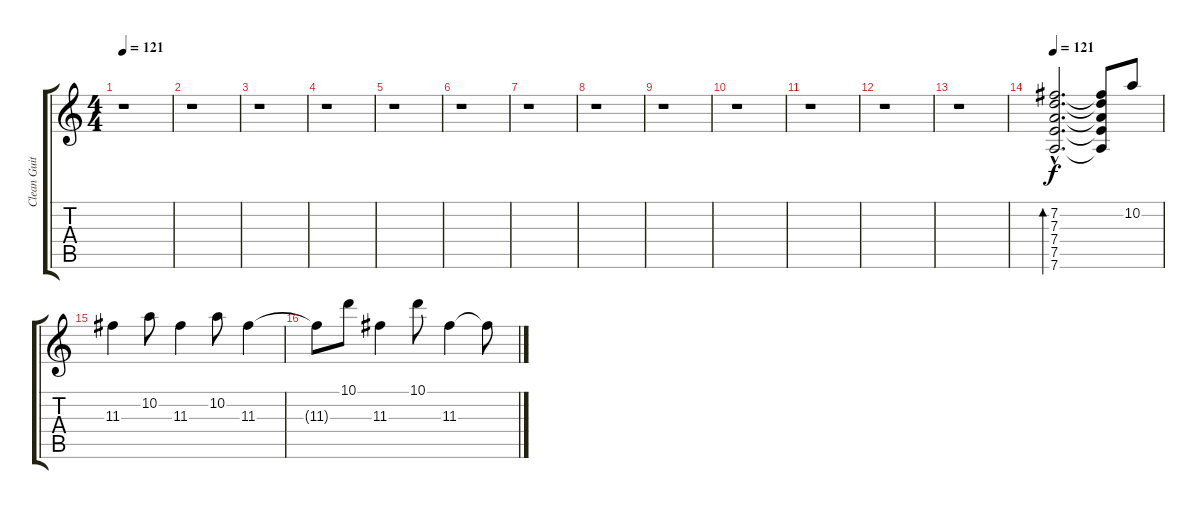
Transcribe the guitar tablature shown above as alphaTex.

\track ("Clean Guitar" "Clean Guit") {instrument acousticguitarnylon}
\staff {score tabs}
\tuning (E4 B3 G3 D3 A2 D2) {hide}
\ts (4 4)
\tempo 121
\clef g2
\ks c
r.1{dy f} |
r.1 |
r.1 |
r.1 |
r.1 |
r.1 |
r.1 |
r.1 |
r.1 |
r.1 |
r.1 |
r.1 |
r.1 |
\tempo 121
(7.2{hac} 7.3{hac} 7.4{hac} 7.5{hac} 7.6{hac}).2{d bd 120} (7.2{t} 7.3{t} 7.4{t} 7.5{t} 7.6{t}).8 10.2.8{volume 7} |
11.3.4 10.2.8 11.3.4 10.2.8 11.3.4 |
11.3{t}.8 10.1.8 11.3.4 10.1.8 11.3.4 11.3{t}.8
